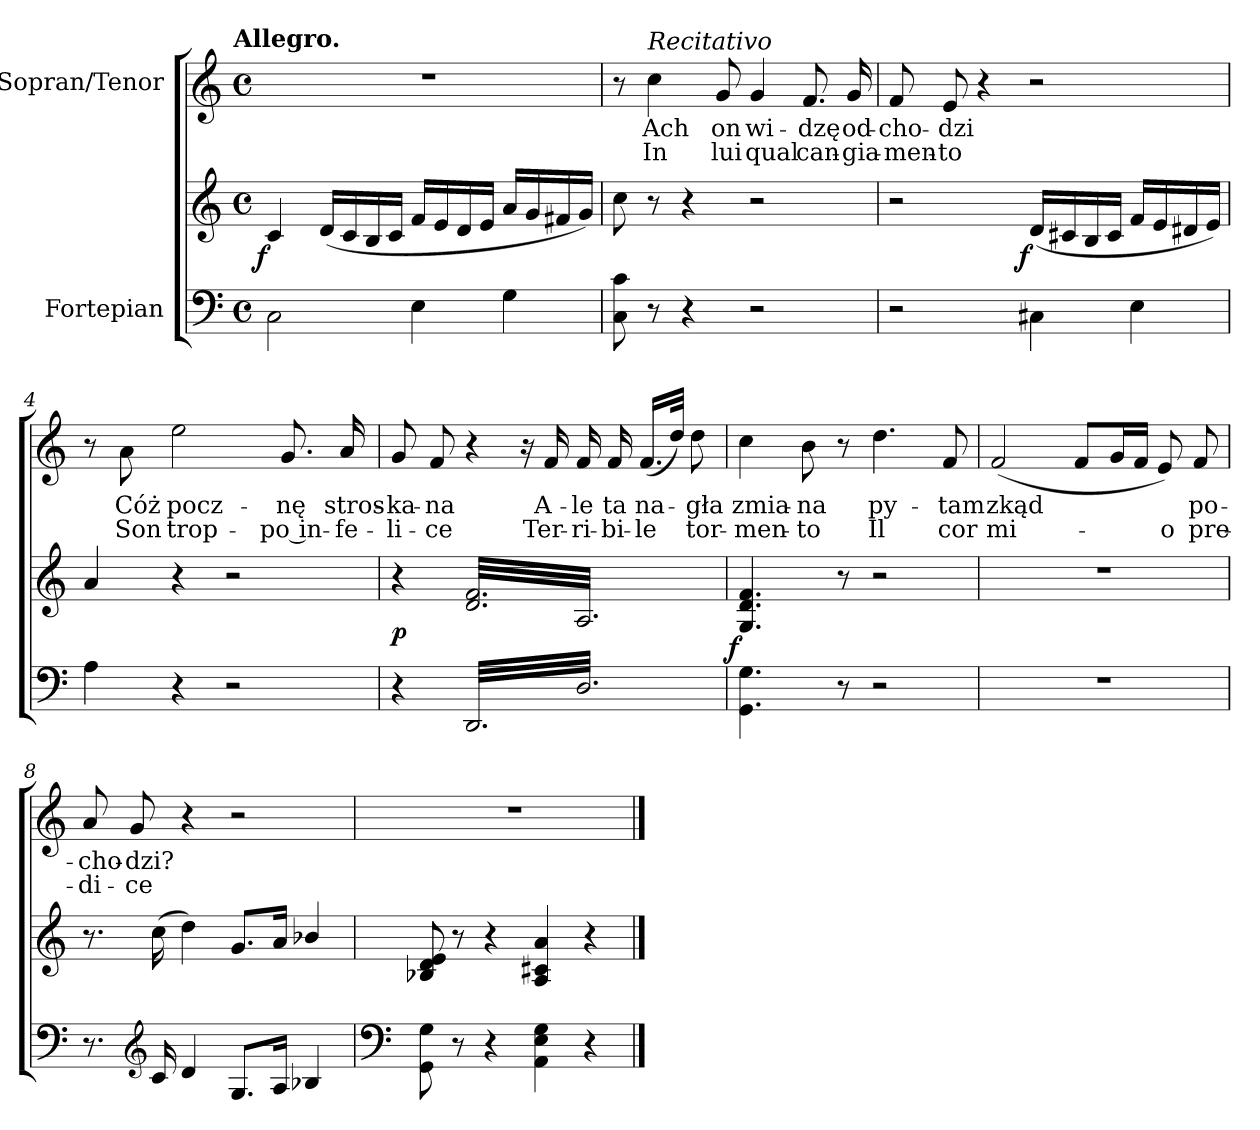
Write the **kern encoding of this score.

**kern	**kern	**dynam	**kern	**text	**text
*part2	*part2	*part2	*part1	*part1	*part1
*staff3	*staff2	*staff2/3	*staff1	*staff1	*staff1
*I"Fortepian	*	*	*I"Sopran/Tenor	*	*
*clefF4	*clefG2	*	*clefG2	*	*
*k[]	*k[]	*	*k[]	*	*
*C:	*C:	*	*C:	*	*
!!LO:TX:omd:t=Allegro.
*M4/4	*M4/4	*	*M4/4	*	*
*met(c)	*met(c)	*	*met(c)	*	*
=1	=1	=1	=1	=1	=1
!	!	!LO:DY:rj	!	!	!
2C\	4c/	f	1r	.	.
.	(<16d/LL	.	.	.	.
.	16c/	.	.	.	.
.	16B/	.	.	.	.
.	16c/JJ	.	.	.	.
4E\	16f/LL	.	.	.	.
.	16e/	.	.	.	.
.	16d/	.	.	.	.
.	16e/JJ	.	.	.	.
4G\	16a/LL	.	.	.	.
.	16g/	.	.	.	.
.	16f#X/	.	.	.	.
.	16g/JJ)	.	.	.	.
=2	=2	=2	=2	=2	=2
8C\ 8c\	8cc\	.	8r	.	.
!	!	!	!LO:TX:a:i:t=Recitativo	!	!
8r	8r	.	4cc\	Ach	In
4r	4r	.	.	.	.
.	.	.	8g/	on	lui
2r	2r	.	4g/	wi-	qual
.	.	.	8.f/	-dzę	can-
.	.	.	16g/	od-	-gia-
=3	=3	=3	=3	=3	=3
2r	2r	.	8f/	-cho-	-men-
.	.	.	8e/	-dzi	-to
.	.	.	4r	.	.
!	!	!LO:DY:rj	!	!	!
4C#X\	(16d/LL	f	2r	.	.
.	16c#X/	.	.	.	.
.	16B/	.	.	.	.
.	16c#/JJ	.	.	.	.
4E\	16f/LL	.	.	.	.
.	16e/	.	.	.	.
.	16d#X/	.	.	.	.
.	16e/JJ)	.	.	.	.
=4	=4	=4	=4	=4	=4
4A\	4a/	.	8r	.	.
.	.	.	8a\	Cóż	Son
4r	4r	.	2ee\	pocz-	trop-
2r	2r	.	.	.	.
.	.	.	8.g/	-nę	po in-
.	.	.	16a/	stros-	-fe-
=5	=5	=5	=5	=5	=5
4r	4r	p	8g/	-ka-	-li-
.	.	.	8f/	-na	-ce
*tremolo	*	*	*	*	*
*	*tremolo	*	*	*	*
32DD/LLL	(32d/ 32f/LLL	.	4r	.	.
32D/	32A/)	.	.	.	.
32DD/	32d/ 32f/	.	.	.	.
32D/	32A/)	.	.	.	.
32DD/	32d/ 32f/	.	.	.	.
32D/	32A/)	.	.	.	.
32DD/	32d/ 32f/	.	.	.	.
32D/	32A/)	.	.	.	.
32DD/	32d/ 32f/	.	16r	.	.
32D/	32A/)	.	.	.	.
32DD/	32d/ 32f/	.	16f/	A-	Ter-
32D/	32A/)	.	.	.	.
32DD/	32d/ 32f/	.	16f/	-le	-ri-
32D/	32A/)	.	.	.	.
32DD/	32d/ 32f/	.	16f/	ta	-bi-
32D/	32A/)	.	.	.	.
32DD/	32d/ 32f/	.	(16.f/LL	na-	-le
32D/	32A/)	.	.	.	.
32DD/	32d/ 32f/	.	.	.	.
32D/	32A/)	.	32dd/JJk)	.	.
32DD/	32d/ 32f/	.	8dd\	-gła	tor-
32D/	32A/)	.	.	.	.
32DD/	32d/ 32f/	.	.	.	.
32D/JJJ	32A/)JJJ	.	.	.	.
*	*Xtremolo	*	*	*	*
*Xtremolo	*	*	*	*	*
=6	=6	=6	=6	=6	=6
!	!	!LO:DY:rj	!	!	!
4.GG\ 4.G\	4.G/ 4.d/ 4.f/	f	4cc\	zmia-	-men-
.	.	.	.	.	.
.	.	.	.	.	.
.	.	.	.	.	.
.	.	.	.	.	.
.	.	.	.	.	.
.	.	.	.	.	.
.	.	.	.	.	.
.	.	.	8b\	-na	-to
.	.	.	.	.	.
.	.	.	.	.	.
.	.	.	.	.	.
8r	8r	.	8r	.	.
2r	2r	.	4.dd\	py-	Il
.	.	.	8f/	-tam	cor
=7	=7	=7	=7	=7	=7
1r	1r	.	(2f/	zkąd	mi-
.	.	.	8f/L	.	.
.	.	.	16g/L	.	.
.	.	.	16f/JJ	.	.
.	.	.	8e/)	.	-o
.	.	.	8f/	po-	pre-
=8	=8	=8	=8	=8	=8
8.r	8.r	.	8a/	-cho-	-di-
.	.	.	8g/	-dzi?	-ce
*clefG2	*	*	*	*	*
16c/	(16cc\	.	.	.	.
4d/	4dd\)	.	4r	.	.
8.G/L	8.g/L	.	2r	.	.
16A/Jk	16a/Jk	.	.	.	.
4B-X/	4b-X/	.	.	.	.
=9	=9	=9	=9	=9	=9
*clefF4	*	*	*	*	*
8GG\ 8G\	8B-X/ 8d/ 8e/	.	1r	.	.
8r	8r	.	.	.	.
4r	4r	.	.	.	.
4AA\ 4E\ 4G\	4A/ 4c#X/ 4a/	.	.	.	.
4r	4r	.	.	.	.
==	==	==	==	==	==
*-	*-	*-	*-	*-	*-
